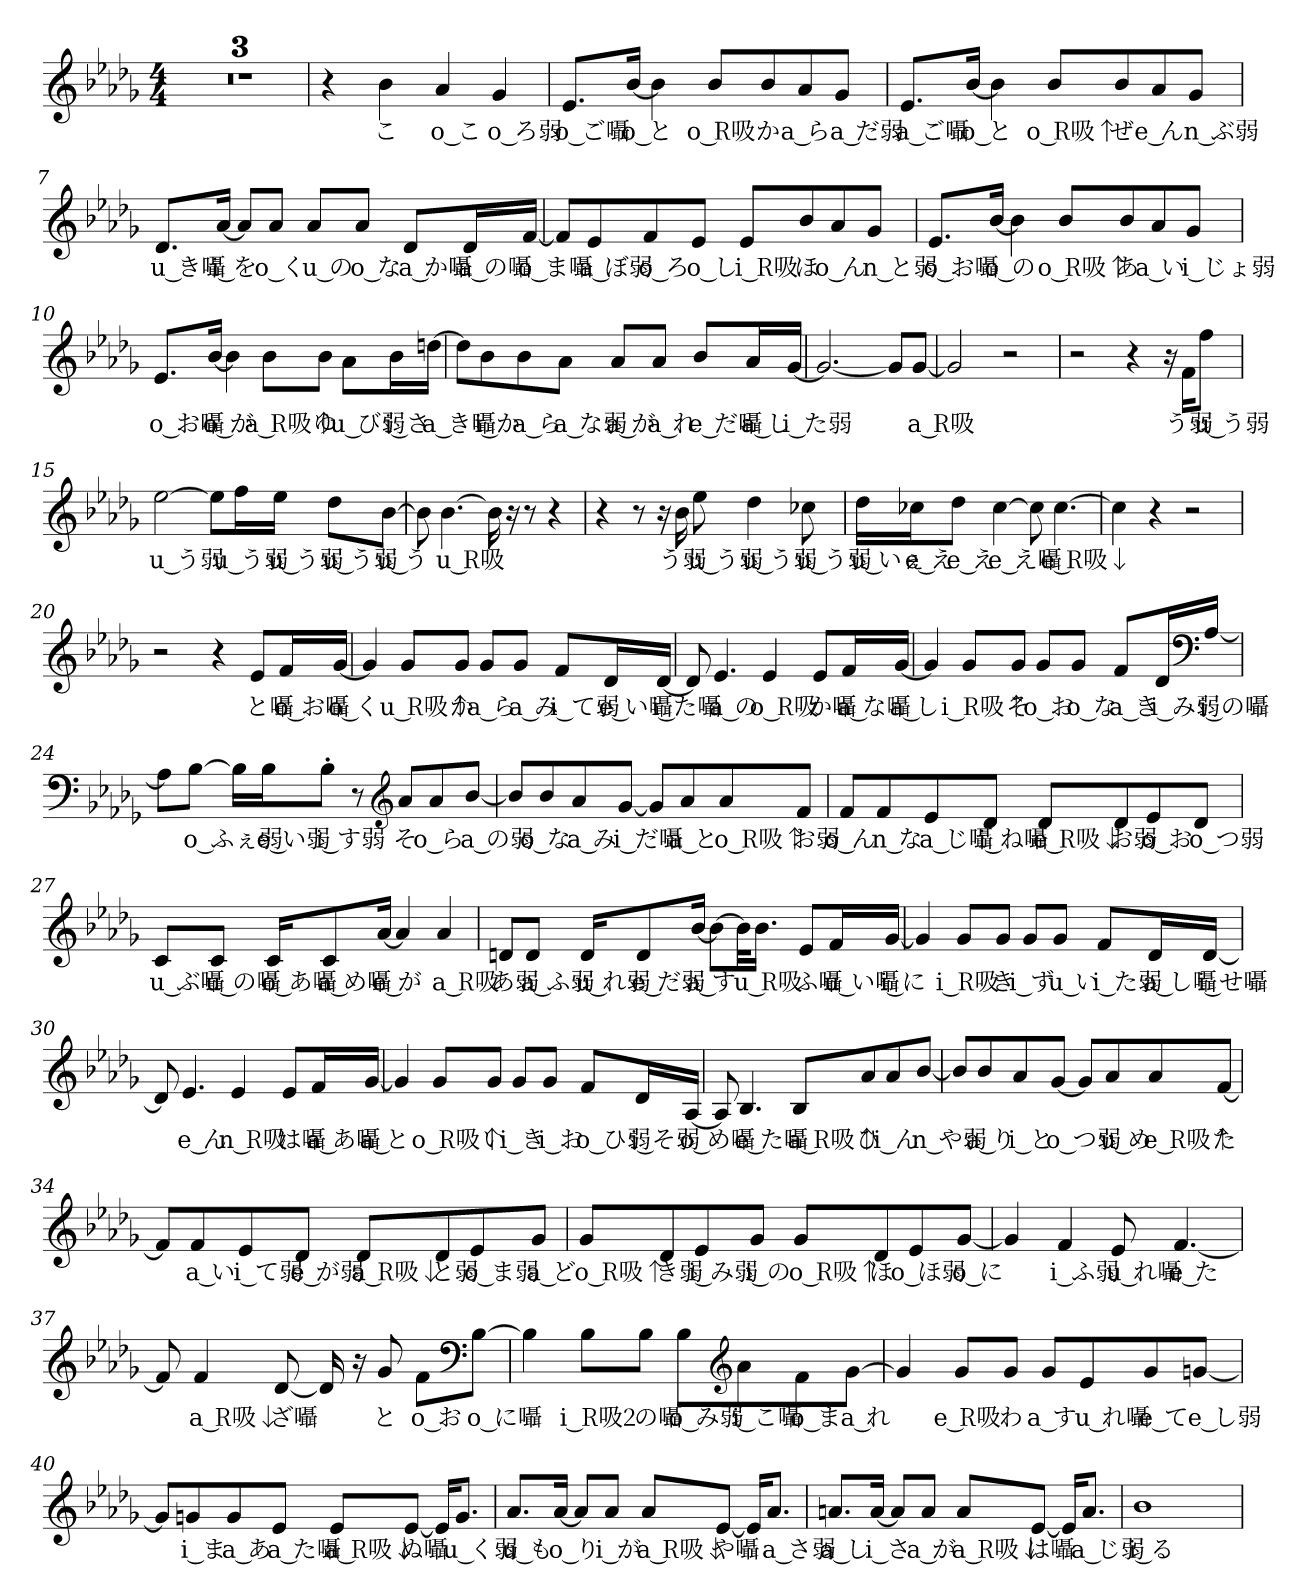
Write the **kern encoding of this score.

**kern	**text
*part1	*part1
*staff1	*staff1
*clefG2	*
*k[b-e-a-d-g-]	*
*M4/4	*
*MM129	*
=1	=1
1r	.
=2	=2
1r	.
=3	=3
1r	.
=4	=4
4r	.
4b-	- こ
4a-	o こ
4g-	o ろ弱
=5	=5
8.e-L	o ご囁
[16b-Jk	o と
4b-]	.
8b-L	o R吸
8b-	- か
8a-	a ら
8g-J	a だ弱
=6	=6
8.e-L	a ご囁
[16b-Jk	o と
4b-]	.
8b-L	o R吸↑
8b-	- ぜ
8a-	e ん
8g-J	n ぶ弱
=7	=7
8.d-L	u き囁
[16a-Jk	i を
8a-L]	.
8a-J	o く
8a-L	u の
8a-J	o な
8d-L	a か囁
16d-L	a の囁
[16fJJ	o ま囁
=8	=8
8fL]	.
8e-	a ぼ弱
8f	o ろ
8e-J	o し
8e-L	i R吸
8b-	- ほ
8a-	o ん
8g-J	n と弱
=9	=9
8.e-L	o お囁
[16b-Jk	o の
4b-]	.
8b-L	o R吸↑
8b-	- あ
8a-	a い
8g-J	i じょ弱
=10	=10
8.e-L	o お囁
[16b-Jk	o が
4b-]	.
8b-L	a R吸↑
8b-J	- ゆ
8a-L	u び弱
16b-L	i さ
[16ddnJJ	a き囁
=11	=11
8ddL]	.
8b-	i か
8b-	a ら
8a-J	a な弱
8a-L	a が
8a-J	a れ
8b-L	e だ囁
16a-L	a し
[16g-JJ	i た弱
=12	=12
2.g-_	.
8g-L]	.
[8g-J	a R吸
=13	=13
2g-]	.
2r	.
=14	=14
2r	.
4r	.
16r	.
16fKL	- う弱
8ffJ	u う弱
=15	=15
[2ee-	u う弱
8ee-L]	.
16ffL	u う弱
16ee-JJ	u う弱
8dd-L	u う弱
[8b-J	u う
=16	=16
8b-]	.
[4.b-	u R吸
16b-]	.
16r	.
8r	.
4r	.
=17	=17
4r	.
8r	.
16r	.
16b-	- う弱
8ee-	u う弱
4dd-	u う弱
8cc-X	u う弱
=18	=18
16dd-LL	u いぇ
16cc-XJ	e え
8dd-J	e え
[4cc-	e え囁
8cc-]	.
[4.cc-	e R吸↓
=19	=19
4cc-]	.
4r	.
2r	.
=20	=20
2r	.
4r	.
8e-L	- と囁
16fL	o お囁
[16g-JJ	o く
=21	=21
4g-]	.
8g-L	u R吸↑
8g-J	- か
8g-L	a ら
8g-J	a み
8fL	i て弱
16d-L	e い囁
[16d-JJ	i た囁
=22	=22
8d-]	.
4.e-	a の
4e-	o R吸
8e-L	- か囁
16fL	a な囁
[16g-JJ	a し
=23	=23
4g-]	.
8g-L	i R吸↑
8g-J	- そ
8g-L	o お
8g-J	o な
8fL	a き
16d-L	i み弱
*clefF4	*
[16A-JJ	i の囁
=24	=24
8A-L]	.
[8B-J	o ふぇ弱
16B-LL]	.
16B-J	e い弱
8B-'J	i す弱
8r	.
*clefG2	*
8a-L	- そ
8a-	o ら
[8b-J	a の弱
=25	=25
8b-L]	.
8b-	o な
8a-	a み
[8g-J	i だ囁
8g-L]	.
8a-	a と
8a-	o R吸↑
8fJ	- お弱
=26	=26
8fL	o ん
8f	n な
8e-	a じ囁
8d-J	i ね囁
8d-L	e R吸↓
8d-	- お弱
8e-	o お
8d-J	o つ弱
=27	=27
8cL	u ぶ囁
8cJ	u の囁
16cKL	o あ囁
8c	a め囁
[16a-Jk	e が
4a-]	.
4a-	a R吸
=28	=28
8dnL	- あ弱
8dJ	a ふ弱
16dKL	u れ弱
8d	e だ弱
[16b-Jk	a す
8b-L_	.
32b-KL]	.
16.b-JJ	u R吸
8e-L	- ふ囁
16fL	u い囁
[16g-JJ	i に
=29	=29
4g-]	.
8g-L	i R吸
8g-J	- き
8g-L	i ず
8g-J	u い
8fL	i た弱
16d-L	a し囁
[16d-JJ	i せ囁
=30	=30
8d-]	.
4.e-	e ん
4e-	n R吸
8e-L	- は囁
16fL	a あ囁
[16g-JJ	a と
=31	=31
4g-]	.
8g-L	o R吸↑
8g-J	- い
8g-L	i き
8g-J	i お
8fL	o ひ弱
16d-L	i そ弱
[16A-JJ	o め囁
=32	=32
8A-]	.
4.B-	e た囁
8B-L	a R吸↑
8a-	- ひ
8a-	i ん
[8b-J	n や弱
=33	=33
8b-L]	.
8b-	a り
8a-	i と
[8g-J	o つ弱
8g-L]	.
8a-	u め
8a-	e R吸↑
[8fJ	- た
=34	=34
8fL]	.
8f	a い
8e-	i て弱
8d-J	e が弱
8d-L	a R吸↓
8d-	- と弱
8e-	o ま弱
8g-J	a ど
=35	=35
8g-L	o R吸↑
8d-	- き弱
8e-	i み弱
8g-J	i の
8g-L	o R吸↑
8d-	- ほ
8e-	o ほ弱
[8g-J	o に
=36	=36
4g-]	.
4f	i ふ弱
8e-	u れ囁
[4.f	e た
=37	=37
8f]	.
4f	a R吸↓
[8d-	- ざ囁
16d-]	.
16r	.
8g-	- と
8fL	o お
*clefF4	*
[8B-J	o に囁
=38	=38
4B-]	.
8B-L	i R吸2
8B-J	- の囁
8B-L	o み弱
*clefG2	*
8a-	i こ囁
8f	o ま
[8g-J	a れ
=39	=39
4g-]	.
8g-L	e R吸
8g-J	- わ
8g-L	a す
8e-	u れ囁
8g-	e て
[8gnJ	e し弱
=40	=40
8gL]	.
8gn	i ま
8g	a あ
8e-J	a た囁
8e-L	a R吸↓
[8e-J	- ぬ囁
16e-KL]	.
8.gJ	u く弱
=41	=41
8.a-L	u も
[16a-Jk	o り
8a-L]	.
8a-J	i が
8a-L	a R吸↓
[8e-J	- や囁
16e-KL]	.
8.a-J	a さ弱
=42	=42
8.anL	a し
[16aJk	i さ
8aL]	.
8aJ	a が
8aL	a R吸↓
[8e-J	- は囁
16e-KL]	.
8.aJ	a じ弱
=43	=43
1b-	i る
=	=
*-	*-
